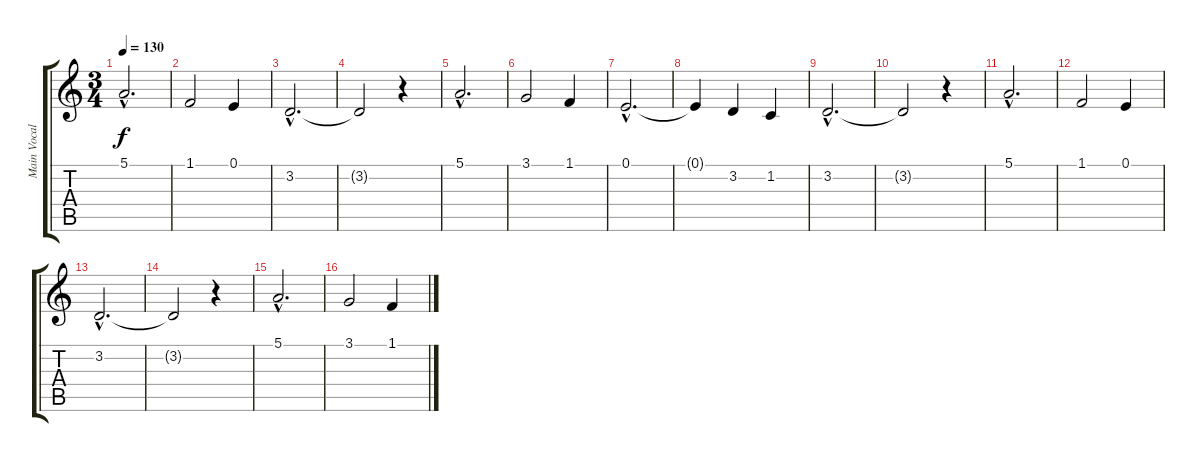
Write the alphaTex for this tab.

\track ("Main Vocal " "Main Vocal") {instrument violin}
\staff {score tabs}
\tuning (E4 B3 G3 D3 A2 E2) {hide}
\ts (3 4)
\tempo 130
\clef g2
\ks c
5.1{hac}.2{d dy f instrument violin} |
1.1.2 0.1.4 |
3.2{hac}.2{d} |
3.2{t}.2 r.4 |
5.1{hac}.2{d} |
3.1.2 1.1.4 |
0.1{hac}.2{d} |
0.1{t}.4 3.2.4 1.2.4 |
3.2{hac}.2{d} |
3.2{t}.2 r.4 |
5.1{hac}.2{d} |
1.1.2 0.1.4 |
3.2{hac}.2{d} |
3.2{t}.2 r.4 |
5.1{hac}.2{d} |
3.1.2 1.1.4
